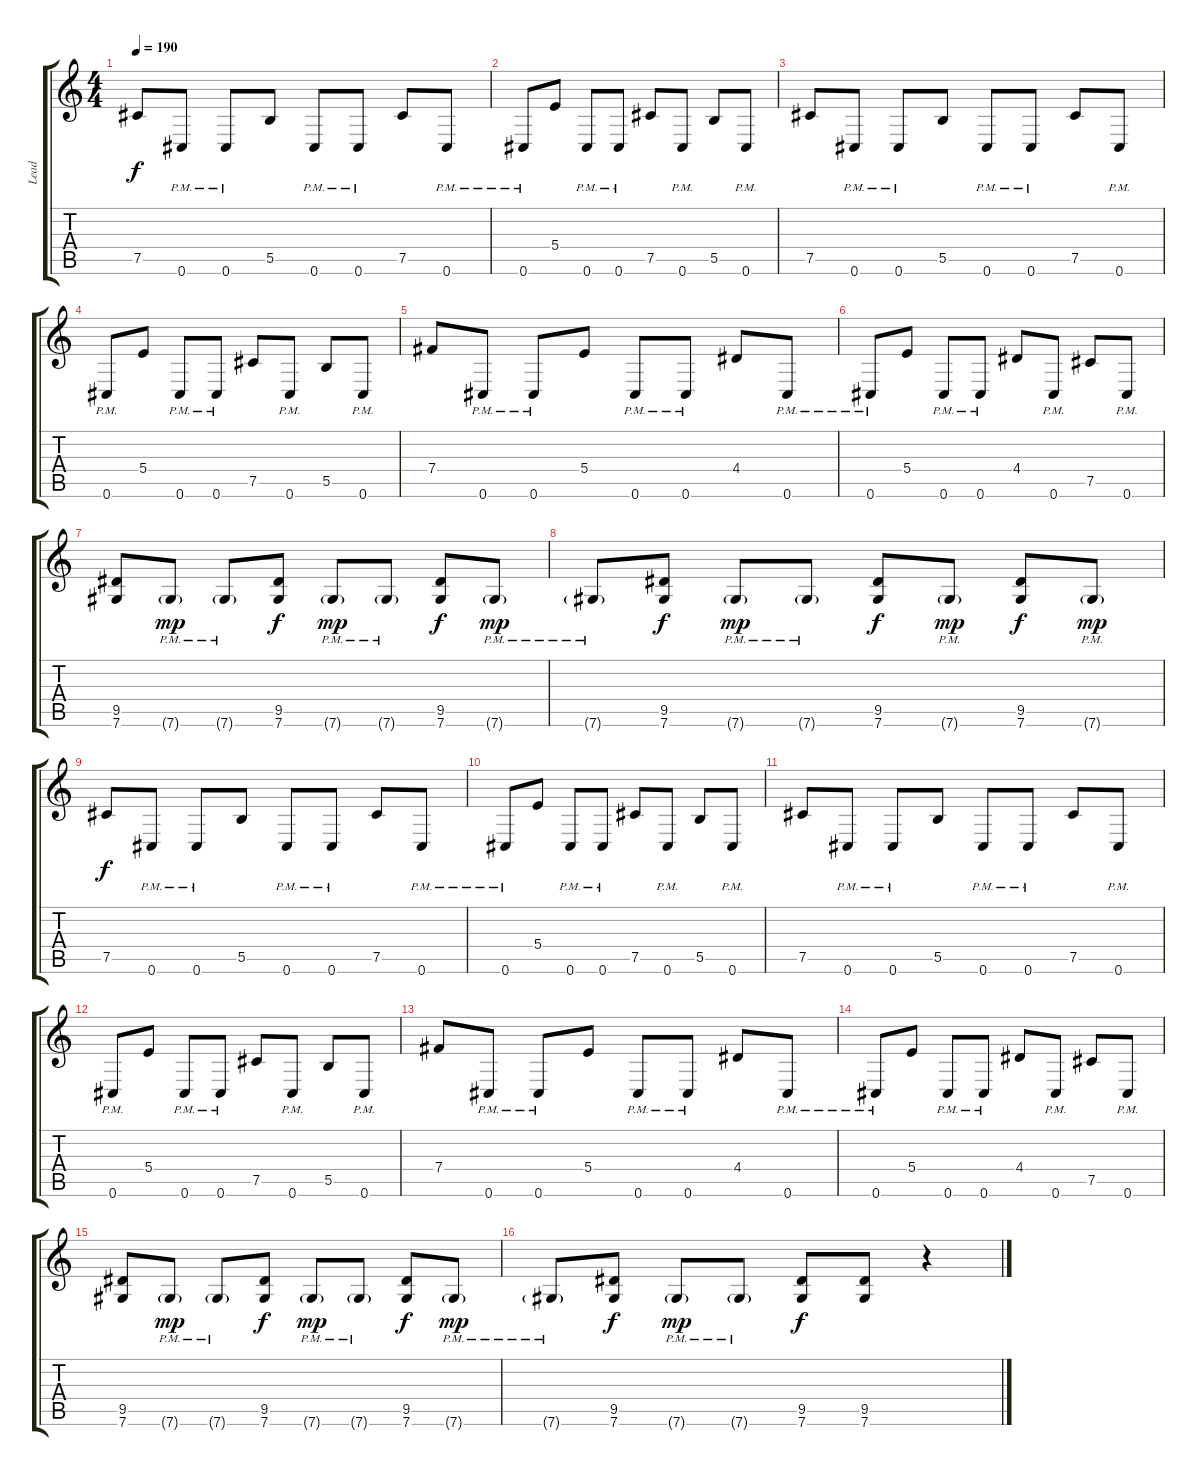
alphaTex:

\track ("Lead" "Lead") {instrument distortionguitar}
\staff {score tabs}
\tuning (Db4 Ab3 E3 B2 Gb2 Db2) {hide}
\ts (4 4)
\tempo 190
\clef g2
\ks c
7.5.8{dy f} 0.6{pm}.8 0.6{pm}.8 5.5.8 0.6{pm}.8 0.6{pm}.8 7.5.8 0.6{pm}.8 |
0.6{pm}.8 5.4.8 0.6{pm}.8 0.6{pm}.8 7.5.8 0.6{pm}.8 5.5.8 0.6{pm}.8 |
7.5.8 0.6{pm}.8 0.6{pm}.8 5.5.8 0.6{pm}.8 0.6{pm}.8 7.5.8 0.6{pm}.8 |
0.6{pm}.8 5.4.8 0.6{pm}.8 0.6{pm}.8 7.5.8 0.6{pm}.8 5.5.8 0.6{pm}.8 |
7.4.8 0.6{pm}.8 0.6{pm}.8 5.4.8 0.6{pm}.8 0.6{pm}.8 4.4.8 0.6{pm}.8 |
0.6{pm}.8 5.4.8 0.6{pm}.8 0.6{pm}.8 4.4.8 0.6{pm}.8 7.5.8 0.6{pm}.8 |
(9.5 7.6).8 7.6{g pm}.8{dy mp} 7.6{g pm}.8 (9.5 7.6).8{dy f} 7.6{g pm}.8{dy mp} 7.6{g pm}.8 (9.5 7.6).8{dy f} 7.6{g pm}.8{dy mp} |
7.6{g pm}.8 (9.5 7.6).8{dy f} 7.6{g pm}.8{dy mp} 7.6{g pm}.8 (9.5 7.6).8{dy f} 7.6{g pm}.8{dy mp} (9.5 7.6).8{dy f} 7.6{g pm}.8{dy mp} |
7.5.8{dy f} 0.6{pm}.8 0.6{pm}.8 5.5.8 0.6{pm}.8 0.6{pm}.8 7.5.8 0.6{pm}.8 |
0.6{pm}.8 5.4.8 0.6{pm}.8 0.6{pm}.8 7.5.8 0.6{pm}.8 5.5.8 0.6{pm}.8 |
7.5.8 0.6{pm}.8 0.6{pm}.8 5.5.8 0.6{pm}.8 0.6{pm}.8 7.5.8 0.6{pm}.8 |
0.6{pm}.8 5.4.8 0.6{pm}.8 0.6{pm}.8 7.5.8 0.6{pm}.8 5.5.8 0.6{pm}.8 |
7.4.8 0.6{pm}.8 0.6{pm}.8 5.4.8 0.6{pm}.8 0.6{pm}.8 4.4.8 0.6{pm}.8 |
0.6{pm}.8 5.4.8 0.6{pm}.8 0.6{pm}.8 4.4.8 0.6{pm}.8 7.5.8 0.6{pm}.8 |
(9.5 7.6).8 7.6{g pm}.8{dy mp} 7.6{g pm}.8 (9.5 7.6).8{dy f} 7.6{g pm}.8{dy mp} 7.6{g pm}.8 (9.5 7.6).8{dy f} 7.6{g pm}.8{dy mp} |
7.6{g pm}.8 (9.5 7.6).8{dy f} 7.6{g pm}.8{dy mp} 7.6{g pm}.8 (9.5 7.6).8{dy f} (9.5 7.6).8 r.4
